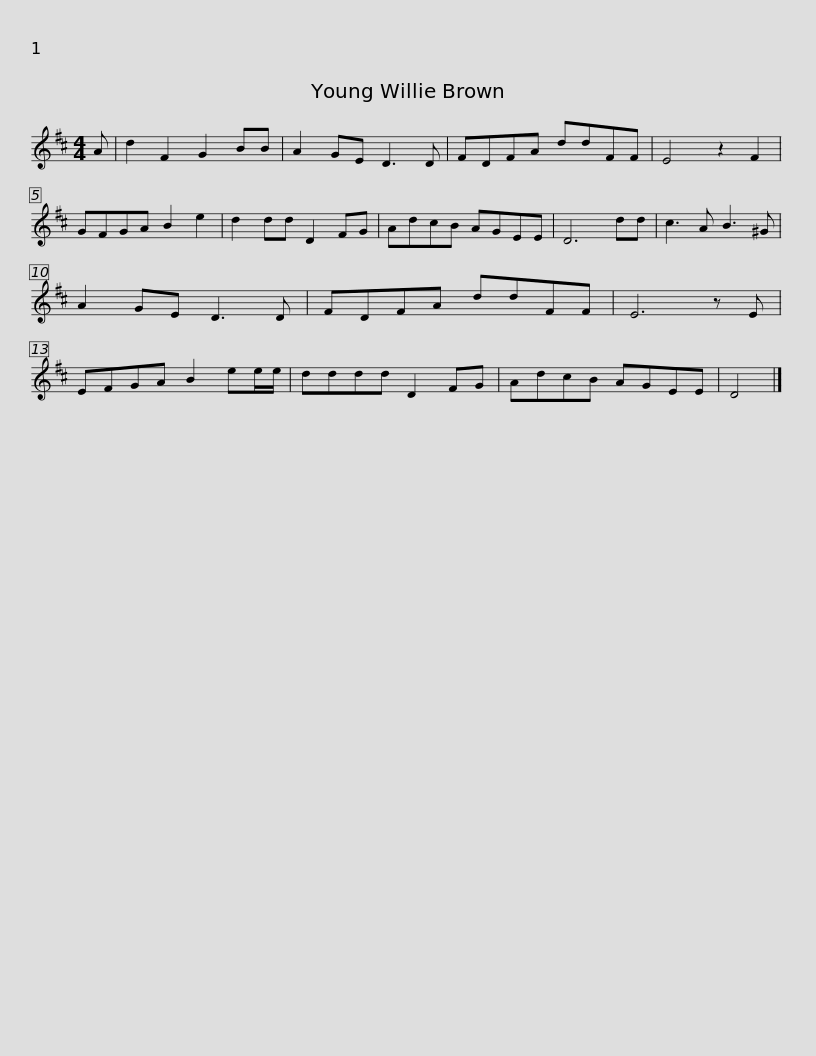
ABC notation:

X:1
L:1/8
M:4/4
I:linebreak $
K:D
V:1 treble
V:1
 A | d2 F2 G2 BB | A2 GE D3 D | FDFA ddFF | E4 z2 F2 | %5
 GFGA B2 e2 | d2 dd D2 FG |$ AdcB AGEE | D6 dd | c3 A B3 ^G | %10
 A2 GE D3 D | FDFA ddFF | E6 z E | EFGA B2 ee/e/ |$ dddd D2 FG | %15
 AdcB AGEE | D4 |] %17
